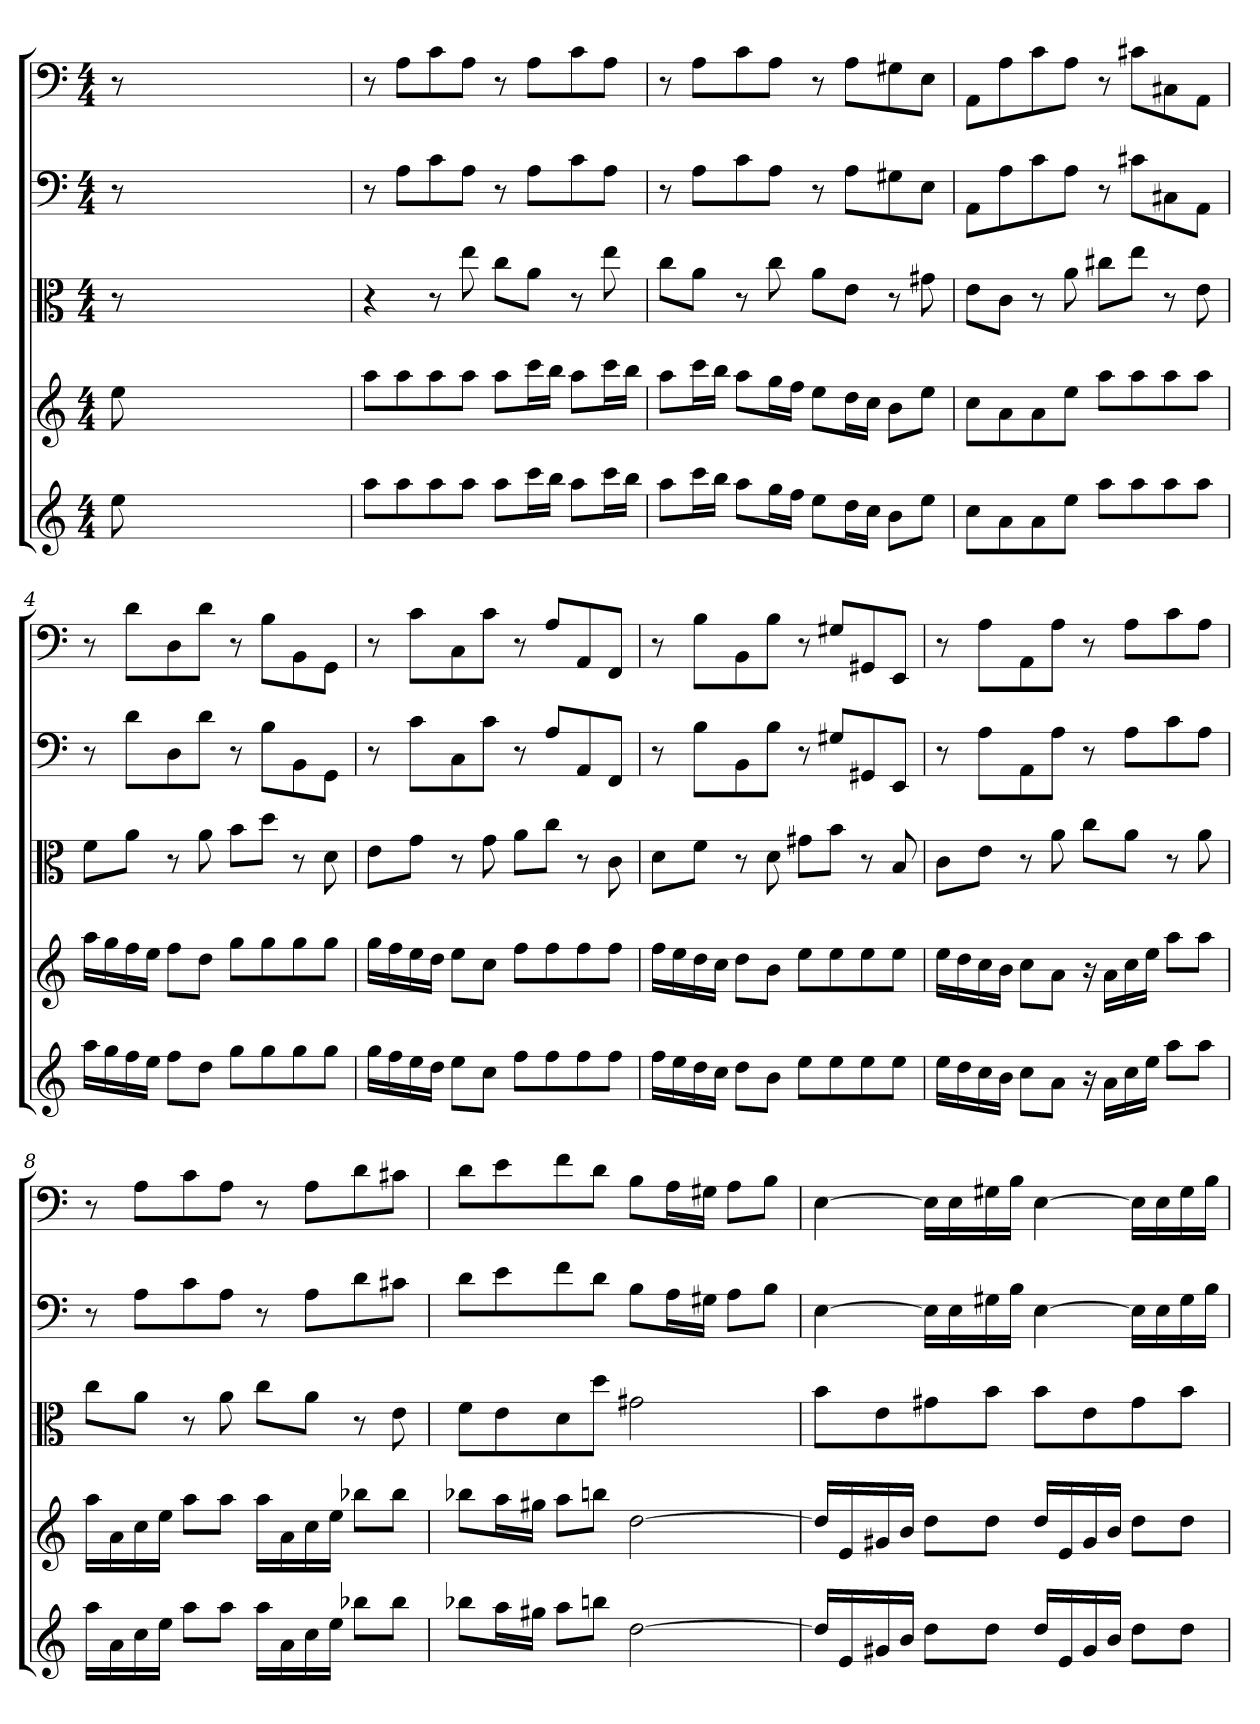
**kern	**kern	**kern	**kern	**kern
*part5	*part4	*part3	*part2	*part1
*staff5	*staff4	*staff3	*staff2	*staff1
*clefG2	*clefG2	*clefC3	*clefF4	*clefF4
*k[]	*k[]	*k[]	*k[]	*k[]
*a:	*a:	*a:	*a:	*a:
*M4/4	*M4/4	*M4/4	*M4/4	*M4/4
=	=	=	=	=
8ee\	8ee\	8r	8r	8r
2ryy	2ryy	2ryy	2ryy	2ryy
16ryy	16ryy	16ryy	16ryy	16ryy
16ryy	16ryy	16ryy	16ryy	16ryy
16ryy	16ryy	16ryy	16ryy	16ryy
16ryy	16ryy	16ryy	16ryy	16ryy
16ryy	16ryy	16ryy	16ryy	16ryy
16ryy	16ryy	16ryy	16ryy	16ryy
=1	=1	=1	=1	=1
8aa\L	8aa\L	4r	8r	8r
8aa\	8aa\	.	8A\L	8A\L
8aa\	8aa\	8r	8c\	8c\
8aa\J	8aa\J	8ee\	8A\J	8A\J
8aa\L	8aa\L	8cc\L	8r	8r
16ccc\L	16ccc\L	8a\J	8A\L	8A\L
16bb\JJ	16bb\JJ	.	.	.
8aa\L	8aa\L	8r	8c\	8c\
16ccc\L	16ccc\L	8ee\	8A\J	8A\J
16bb\JJ	16bb\JJ	.	.	.
=2	=2	=2	=2	=2
8aa\L	8aa\L	8cc\L	8r	8r
16ccc\L	16ccc\L	8a\J	8A\L	8A\L
16bb\JJ	16bb\JJ	.	.	.
8aa\L	8aa\L	8r	8c\	8c\
16gg\L	16gg\L	8cc\	8A\J	8A\J
16ff\JJ	16ff\JJ	.	.	.
8ee\L	8ee\L	8a\L	8r	8r
16dd\L	16dd\L	8e\J	8A\L	8A\L
16cc\JJ	16cc\JJ	.	.	.
8b\L	8b\L	8r	8G#X\	8G#X\
8ee\J	8ee\J	8g#X\	8E\J	8E\J
=3	=3	=3	=3	=3
8cc\L	8cc\L	8e\L	8AA\L	8AA\L
8a\	8a\	8c\J	8A\	8A\
8a\	8a\	8r	8c\	8c\
8ee\J	8ee\J	8a\	8A\J	8A\J
8aa\L	8aa\L	8cc#X\L	8r	8r
8aa\	8aa\	8ee\J	8c#X\L	8c#X\L
8aa\	8aa\	8r	8C#X\	8C#X\
8aa\J	8aa\J	8e\	8AA\J	8AA\J
=4	=4	=4	=4	=4
16aa\LL	16aa\LL	8f\L	8r	8r
16gg\	16gg\	.	.	.
16ff\	16ff\	8a\J	8d\L	8d\L
16ee\JJ	16ee\JJ	.	.	.
8ff\L	8ff\L	8r	8D\	8D\
8dd\J	8dd\J	8a\	8d\J	8d\J
8gg\L	8gg\L	8b\L	8r	8r
8gg\	8gg\	8dd\J	8B\L	8B\L
8gg\	8gg\	8r	8BB\	8BB\
8gg\J	8gg\J	8d\	8GG\J	8GG\J
=5	=5	=5	=5	=5
16gg\LL	16gg\LL	8e\L	8r	8r
16ff\	16ff\	.	.	.
16ee\	16ee\	8g\J	8c\L	8c\L
16dd\JJ	16dd\JJ	.	.	.
8ee\L	8ee\L	8r	8C\	8C\
8cc\J	8cc\J	8g\	8c\J	8c\J
8ff\L	8ff\L	8a\L	8r	8r
8ff\	8ff\	8cc\J	8A/L	8A/L
8ff\	8ff\	8r	8AA/	8AA/
8ff\J	8ff\J	8c\	8FF/J	8FF/J
=6	=6	=6	=6	=6
16ff\LL	16ff\LL	8d\L	8r	8r
16ee\	16ee\	.	.	.
16dd\	16dd\	8f\J	8B\L	8B\L
16cc\JJ	16cc\JJ	.	.	.
8dd\L	8dd\L	8r	8BB\	8BB\
8b\J	8b\J	8d\	8B\J	8B\J
8ee\L	8ee\L	8g#X\L	8r	8r
8ee\	8ee\	8b\J	8G#X/L	8G#X/L
8ee\	8ee\	8r	8GG#X/	8GG#X/
8ee\J	8ee\J	8B/	8EE/J	8EE/J
=7	=7	=7	=7	=7
16ee\LL	16ee\LL	8c\L	8r	8r
16dd\	16dd\	.	.	.
16cc\	16cc\	8e\J	8A\L	8A\L
16b\JJ	16b\JJ	.	.	.
8cc\L	8cc\L	8r	8AA\	8AA\
8a\J	8a\J	8a\	8A\J	8A\J
16r	16r	8cc\L	8r	8r
16a\LL	16a\LL	.	.	.
16cc\	16cc\	8a\J	8A\L	8A\L
16ee\JJ	16ee\JJ	.	.	.
8aa\L	8aa\L	8r	8c\	8c\
8aa\J	8aa\J	8a\	8A\J	8A\J
=8	=8	=8	=8	=8
16aa\LL	16aa\LL	8cc\L	8r	8r
16a\	16a\	.	.	.
16cc\	16cc\	8a\J	8A\L	8A\L
16ee\JJ	16ee\JJ	.	.	.
8aa\L	8aa\L	8r	8c\	8c\
8aa\J	8aa\J	8a\	8A\J	8A\J
16aa\LL	16aa\LL	8cc\L	8r	8r
16a\	16a\	.	.	.
16cc\	16cc\	8a\J	8A\L	8A\L
16ee\JJ	16ee\JJ	.	.	.
8bb-X\L	8bb-X\L	8r	8d\	8d\
8bb-\J	8bb-\J	8e\	8c#X\J	8c#X\J
=9	=9	=9	=9	=9
8bb-X\L	8bb-X\L	8f\L	8d\L	8d\L
16aa\L	16aa\L	8e\	8e\	8e\
16gg#X\JJ	16gg#X\JJ	.	.	.
8aa\L	8aa\L	8d\	8f\	8f\
8bbn\J	8bbn\J	8dd\J	8d\J	8d\J
[2dd\	[2dd\	2g#X\	8B\L	8B\L
.	.	.	16A\L	16A\L
.	.	.	16G#X\JJ	16G#X\JJ
.	.	.	8A\L	8A\L
.	.	.	8B\J	8B\J
=10	=10	=10	=10	=10
16dd/LL]	16dd/LL]	8b\L	[4E\	[4E\
16e/	16e/	.	.	.
16g#X/	16g#X/	8e\	.	.
16b/JJ	16b/JJ	.	.	.
8dd\L	8dd\L	8g#X\	16E\LL]	16E\LL]
.	.	.	16E\	16E\
8dd\J	8dd\J	8b\J	16G#X\	16G#X\
.	.	.	16B\JJ	16B\JJ
16dd/LL	16dd/LL	8b\L	[4E\	[4E\
16e/	16e/	.	.	.
16g#/	16g#/	8e\	.	.
16b/JJ	16b/JJ	.	.	.
8dd\L	8dd\L	8g#\	16E\LL]	16E\LL]
.	.	.	16E\	16E\
8dd\J	8dd\J	8b\J	16G#\	16G#\
.	.	.	16B\JJ	16B\JJ
=	=	=	=	=
*-	*-	*-	*-	*-
